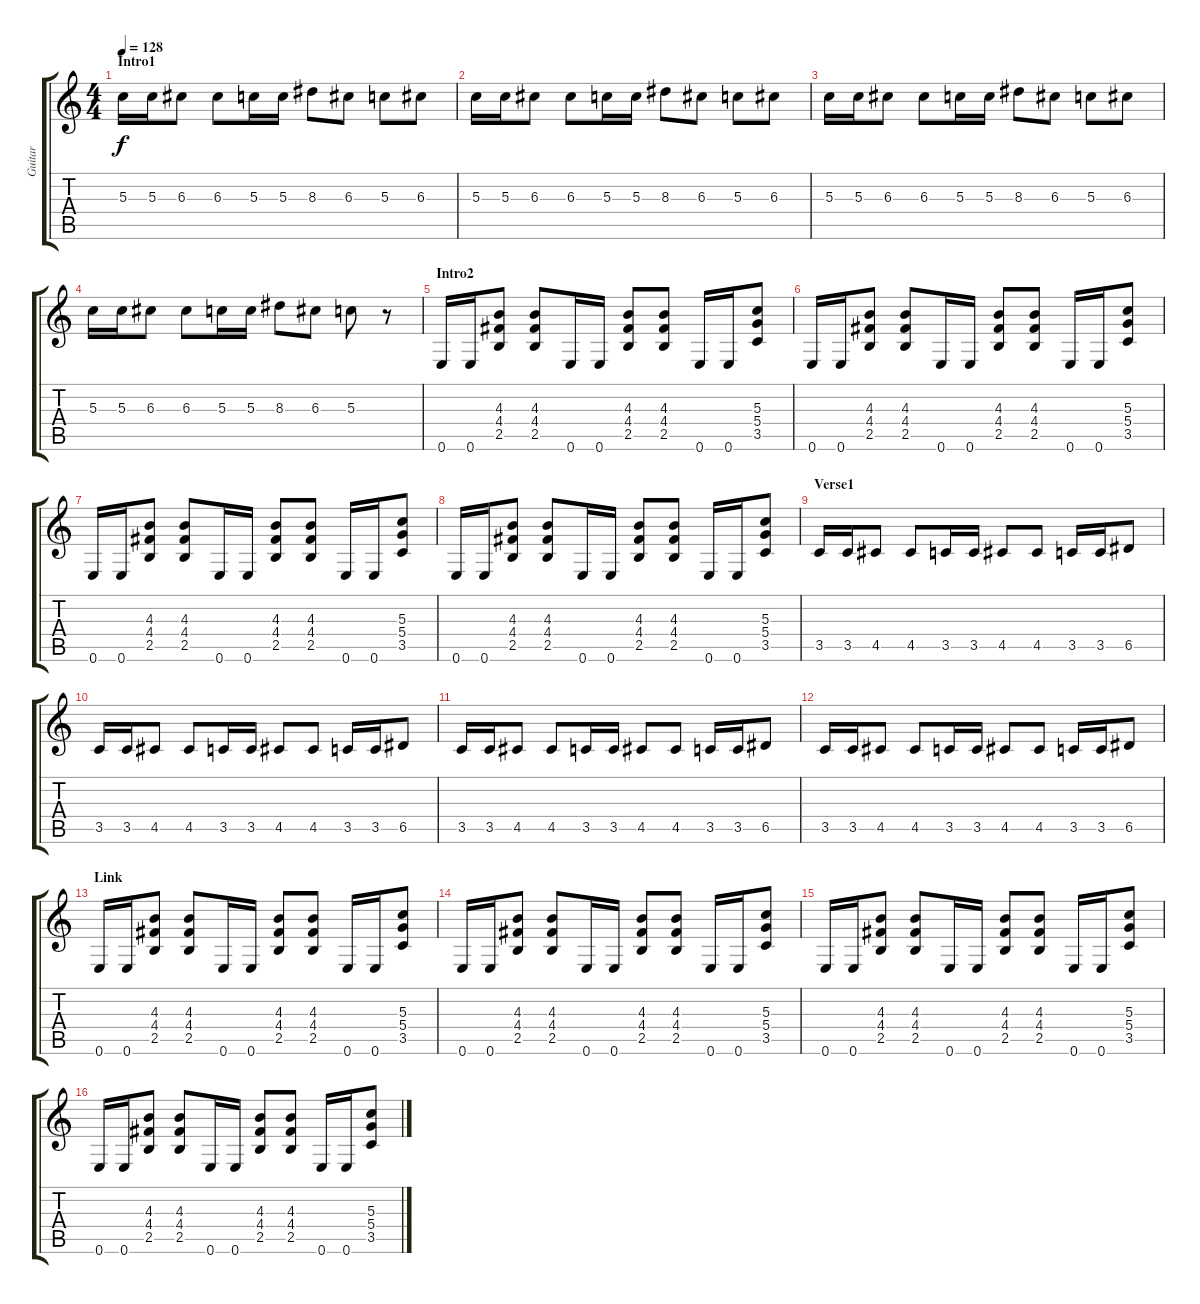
\track ("Guitar" "Guitar") {instrument distortionguitar}
\staff {score tabs}
\tuning (E4 B3 G3 D3 A2 E2) {hide}
\ts (4 4)
\section ("" "Intro1")
\tempo 128
\clef g2
\ks c
5.3.16{dy f instrument acousticguitarnylon} 5.3.16 6.3.8 6.3.8 5.3.16 5.3.16 8.3.8 6.3.8 5.3.8 6.3.8 |
5.3.16 5.3.16 6.3.8 6.3.8 5.3.16 5.3.16 8.3.8 6.3.8 5.3.8 6.3.8 |
5.3.16 5.3.16 6.3.8 6.3.8 5.3.16 5.3.16 8.3.8 6.3.8 5.3.8 6.3.8 |
5.3.16 5.3.16 6.3.8 6.3.8 5.3.16 5.3.16 8.3.8 6.3.8 5.3.8 r.8 |
\section ("" "Intro2")
0.6.16{instrument distortionguitar} 0.6.16 (4.3 4.4 2.5).8 (4.3 4.4 2.5).8 0.6.16 0.6.16 (4.3 4.4 2.5).8 (4.3 4.4 2.5).8 0.6.16 0.6.16 (5.3 5.4 3.5).8 |
0.6.16 0.6.16 (4.3 4.4 2.5).8 (4.3 4.4 2.5).8 0.6.16 0.6.16 (4.3 4.4 2.5).8 (4.3 4.4 2.5).8 0.6.16 0.6.16 (5.3 5.4 3.5).8 |
0.6.16 0.6.16 (4.3 4.4 2.5).8 (4.3 4.4 2.5).8 0.6.16 0.6.16 (4.3 4.4 2.5).8 (4.3 4.4 2.5).8 0.6.16 0.6.16 (5.3 5.4 3.5).8 |
0.6.16 0.6.16 (4.3 4.4 2.5).8 (4.3 4.4 2.5).8 0.6.16 0.6.16 (4.3 4.4 2.5).8 (4.3 4.4 2.5).8 0.6.16 0.6.16 (5.3 5.4 3.5).8 |
\section ("" "Verse1")
3.5.16 3.5.16 4.5.8 4.5.8 3.5.16 3.5.16 4.5.8 4.5.8 3.5.16 3.5.16 6.5.8 |
3.5.16 3.5.16 4.5.8 4.5.8 3.5.16 3.5.16 4.5.8 4.5.8 3.5.16 3.5.16 6.5.8 |
3.5.16 3.5.16 4.5.8 4.5.8 3.5.16 3.5.16 4.5.8 4.5.8 3.5.16 3.5.16 6.5.8 |
3.5.16 3.5.16 4.5.8 4.5.8 3.5.16 3.5.16 4.5.8 4.5.8 3.5.16 3.5.16 6.5.8 |
\section ("" "Link")
0.6.16 0.6.16 (4.3 4.4 2.5).8 (4.3 4.4 2.5).8 0.6.16 0.6.16 (4.3 4.4 2.5).8 (4.3 4.4 2.5).8 0.6.16 0.6.16 (5.3 5.4 3.5).8 |
0.6.16 0.6.16 (4.3 4.4 2.5).8 (4.3 4.4 2.5).8 0.6.16 0.6.16 (4.3 4.4 2.5).8 (4.3 4.4 2.5).8 0.6.16 0.6.16 (5.3 5.4 3.5).8 |
0.6.16 0.6.16 (4.3 4.4 2.5).8 (4.3 4.4 2.5).8 0.6.16 0.6.16 (4.3 4.4 2.5).8 (4.3 4.4 2.5).8 0.6.16 0.6.16 (5.3 5.4 3.5).8 |
0.6.16 0.6.16 (4.3 4.4 2.5).8 (4.3 4.4 2.5).8 0.6.16 0.6.16 (4.3 4.4 2.5).8 (4.3 4.4 2.5).8 0.6.16 0.6.16 (5.3 5.4 3.5).8
